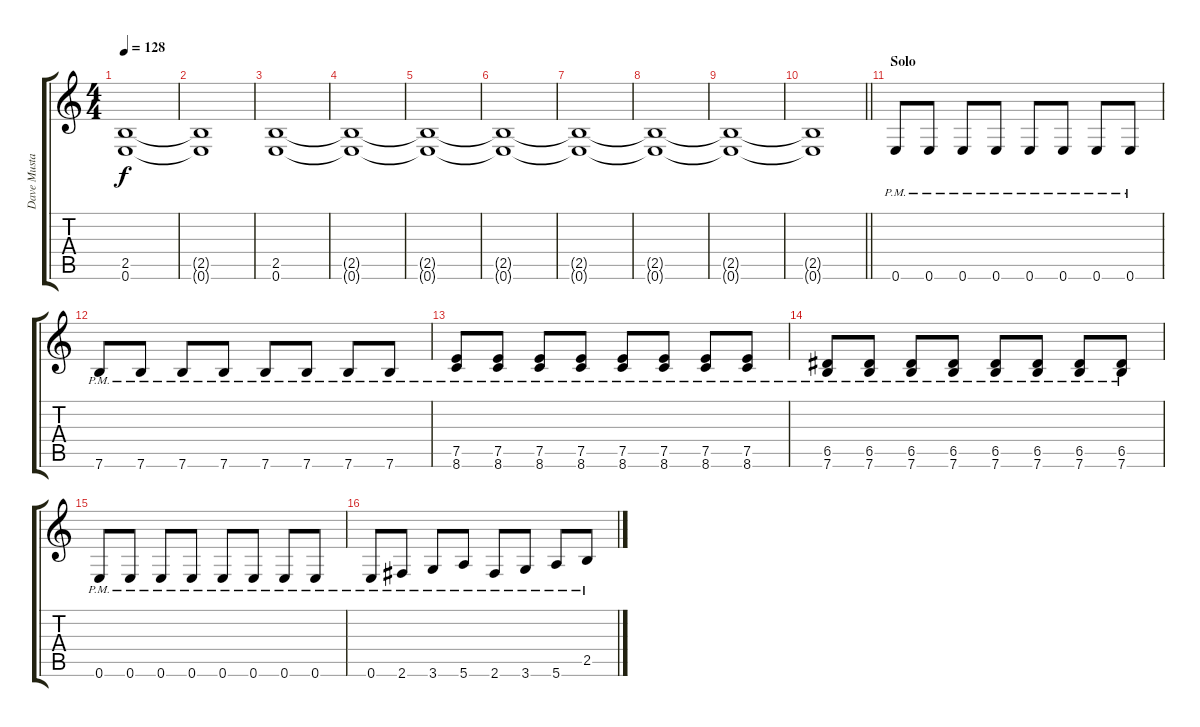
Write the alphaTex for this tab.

\track ("Dave Mustaine" "Dave Musta") {instrument distortionguitar}
\staff {score tabs}
\tuning (E4 B3 G3 D3 A2 E2) {hide}
\ts (4 4)
\tempo 128
\clef g2
\ks c
(2.5{t} 0.6{t}).1{dy f} |
(2.5{t} 0.6{t}).1 |
(2.5 0.6).1 |
(2.5{t} 0.6{t}).1 |
(2.5{t} 0.6{t}).1 |
(2.5{t} 0.6{t}).1 |
(2.5{t} 0.6{t}).1 |
(2.5{t} 0.6{t}).1 |
(2.5{t} 0.6{t}).1 |
\barLineRight lightlight
(2.5{t} 0.6{t}).1 |
\section ("" "Solo")
0.6{pm}.8 0.6{pm}.8 0.6{pm}.8 0.6{pm}.8 0.6{pm}.8 0.6{pm}.8 0.6{pm}.8 0.6{pm}.8 |
7.6{pm}.8 7.6{pm}.8 7.6{pm}.8 7.6{pm}.8 7.6{pm}.8 7.6{pm}.8 7.6{pm}.8 7.6{pm}.8 |
(7.5{pm} 8.6{pm}).8 (7.5{pm} 8.6{pm}).8 (7.5{pm} 8.6{pm}).8 (7.5{pm} 8.6{pm}).8 (7.5{pm} 8.6{pm}).8 (7.5{pm} 8.6{pm}).8 (7.5{pm} 8.6{pm}).8 (7.5{pm} 8.6{pm}).8 |
(6.5{pm} 7.6{pm}).8 (6.5{pm} 7.6{pm}).8 (6.5{pm} 7.6{pm}).8 (6.5{pm} 7.6{pm}).8 (6.5{pm} 7.6{pm}).8 (6.5{pm} 7.6{pm}).8 (6.5{pm} 7.6{pm}).8 (6.5{pm} 7.6{pm}).8 |
0.6{pm}.8 0.6{pm}.8 0.6{pm}.8 0.6{pm}.8 0.6{pm}.8 0.6{pm}.8 0.6{pm}.8 0.6{pm}.8 |
0.6{pm}.8 2.6{pm}.8 3.6{pm}.8 5.6{pm}.8 2.6{pm}.8 3.6{pm}.8 5.6{pm}.8 2.5{pm}.8
